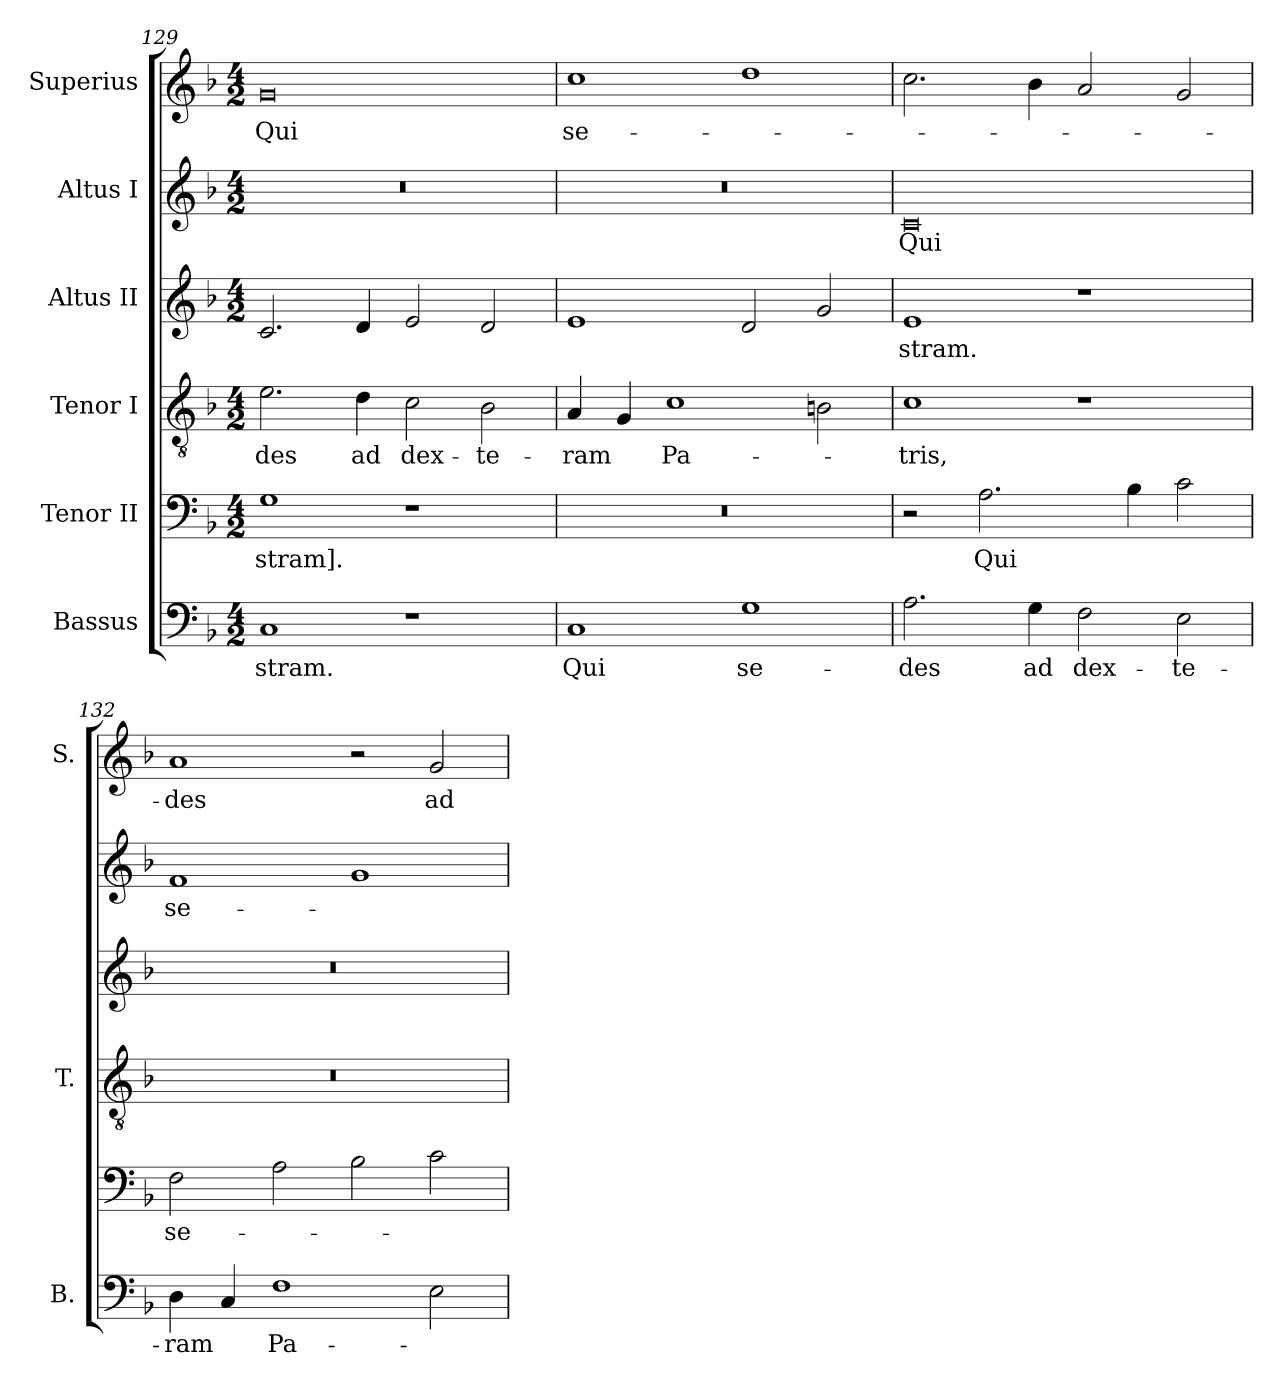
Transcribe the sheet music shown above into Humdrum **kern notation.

**kern	**text	**kern	**text	**kern	**text	**kern	**text	**kern	**text	**kern	**text
*part6	*part6	*part5	*part5	*part4	*part4	*part3	*part3	*part2	*part2	*part1	*part1
*staff6	*staff6	*staff5	*staff5	*staff4	*staff4	*staff3	*staff3	*staff2	*staff2	*staff1	*staff1
*I"Bassus	*	*I"Tenor II	*	*I"Tenor I	*	*I"Altus II	*	*I"Altus I	*	*I"Superius	*
*I'B.	*	*	*	*I'T.	*	*	*	*	*	*I'S.	*
!!LO:PB:g=z
*clefF4	*	*clefF4	*	*clefGv2	*	*clefG2	*	*clefG2	*	*clefG2	*
*	*	*	*	*ITrd7c12	*	*	*	*	*	*	*
*k[b-]	*	*k[b-]	*	*k[b-]	*	*k[b-]	*	*k[b-]	*	*k[b-]	*
*F:	*	*F:	*	*F:	*	*F:	*	*F:	*	*F:	*
*M4/2	*	*M4/2	*	*M4/2	*	*M4/2	*	*M4/2	*	*M4/2	*
=129	=129	=129	=129	=129	=129	=129	=129	=129	=129	=129	=129
!	!LO:LY:b:color=#000000	!	!	!	!	!	!	!	!	!	!
!	!	!	!LO:LY:b:color=#000000	!	!	!	!	!	!	!	!
!	!	!	!	!	!LO:LY:b:color=#000000	!	!	!LO:N:vis=1	!	!	!
!	!	!	!	!	!	!	!	!	!	!	!LO:LY:b:color=#000000
1Ci	-stram.	1Gi	-stram].	2.Ei\	-des	2.ci/	.	0r	.	0gi	Qui
!	!	!	!	!	!LO:LY:b:color=#000000	!	!	!	!	!	!
.	.	.	.	4Di\	ad	4di/	.	.	.	.	.
!	!	!	!	!	!LO:LY:b:color=#000000	!	!	!	!	!	!
1r	.	1r	.	2Ci\	dex-	2ei/	.	.	.	.	.
!	!	!	!	!	!LO:LY:b:color=#000000	!	!	!	!	!	!
.	.	.	.	2BB-i\	-te-	2di/	.	.	.	.	.
=130	=130	=130	=130	=130	=130	=130	=130	=130	=130	=130	=130
!	!LO:LY:b:color=#000000	!LO:N:vis=1	!	!	!	!	!	!	!	!	!
!	!	!	!	!	!LO:LY:b:color=#000000	!	!	!LO:N:vis=1	!	!	!
!	!	!	!	!	!	!	!	!	!	!	!LO:LY:b:color=#000000
1Ci	Qui	0r	.	4AAi/	-ram	1ei	.	0r	.	1cci	se-
.	.	.	.	4GGi/	.	.	.	.	.	.	.
!	!	!	!	!	!LO:LY:b:color=#000000	!	!	!	!	!	!
.	.	.	.	1Ci	Pa-	.	.	.	.	.	.
!	!LO:LY:b:color=#000000	!	!	!	!	!	!	!	!	!	!
1Gi	se-	.	.	.	.	2di/	.	.	.	1ddi	.
.	.	.	.	2BBni\	.	2gi/	.	.	.	.	.
=131	=131	=131	=131	=131	=131	=131	=131	=131	=131	=131	=131
!	!LO:LY:b:color=#000000	!	!	!	!	!	!	!	!	!	!
!	!	!	!	!	!LO:LY:b:color=#000000	!	!	!	!	!	!
!	!	!	!	!	!	!	!LO:LY:b:color=#000000	!	!	!	!
!	!	!	!	!	!	!	!	!	!LO:LY:b:color=#000000	!	!
2.Ai\	-des	2r	.	1Ci	-tris,	1ei	-stram.	0ci	Qui	2.cci\	.
!	!	!	!LO:LY:b:color=#000000	!	!	!	!	!	!	!	!
.	.	2.Ai\	Qui	.	.	.	.	.	.	.	.
!	!LO:LY:b:color=#000000	!	!	!	!	!	!	!	!	!	!
4Gi\	ad	.	.	.	.	.	.	.	.	4b-i\	.
!	!LO:LY:b:color=#000000	!	!	!	!	!	!	!	!	!	!
2Fi\	dex-	.	.	1r	.	1r	.	.	.	2ai/	.
.	.	4B-i\	.	.	.	.	.	.	.	.	.
!	!LO:LY:b:color=#000000	!	!	!	!	!	!	!	!	!	!
2Ei\	-te-	2ci\	.	.	.	.	.	.	.	2gi/	.
=132	=132	=132	=132	=132	=132	=132	=132	=132	=132	=132	=132
!	!LO:LY:b:color=#000000	!	!	!	!	!	!	!	!	!	!
!	!	!	!LO:LY:b:color=#000000	!LO:N:vis=1	!	!LO:N:vis=1	!	!	!	!	!
!	!	!	!	!	!	!	!	!	!LO:LY:b:color=#000000	!	!
!	!	!	!	!	!	!	!	!	!	!	!LO:LY:b:color=#000000
4Di\	-ram	2Fi\	se-	0r	.	0r	.	1fi	se-	1ai	-des
4Ci/	.	.	.	.	.	.	.	.	.	.	.
!	!LO:LY:b:color=#000000	!	!	!	!	!	!	!	!	!	!
1Fi	Pa-	2Ai\	.	.	.	.	.	.	.	.	.
.	.	2B-i\	.	.	.	.	.	1gi	.	2r	.
!	!	!	!	!	!	!	!	!	!	!	!LO:LY:b:color=#000000
2Ei\	.	2ci\	.	.	.	.	.	.	.	2gi/	ad
=	=	=	=	=	=	=	=	=	=	=	=
*-	*-	*-	*-	*-	*-	*-	*-	*-	*-	*-	*-
